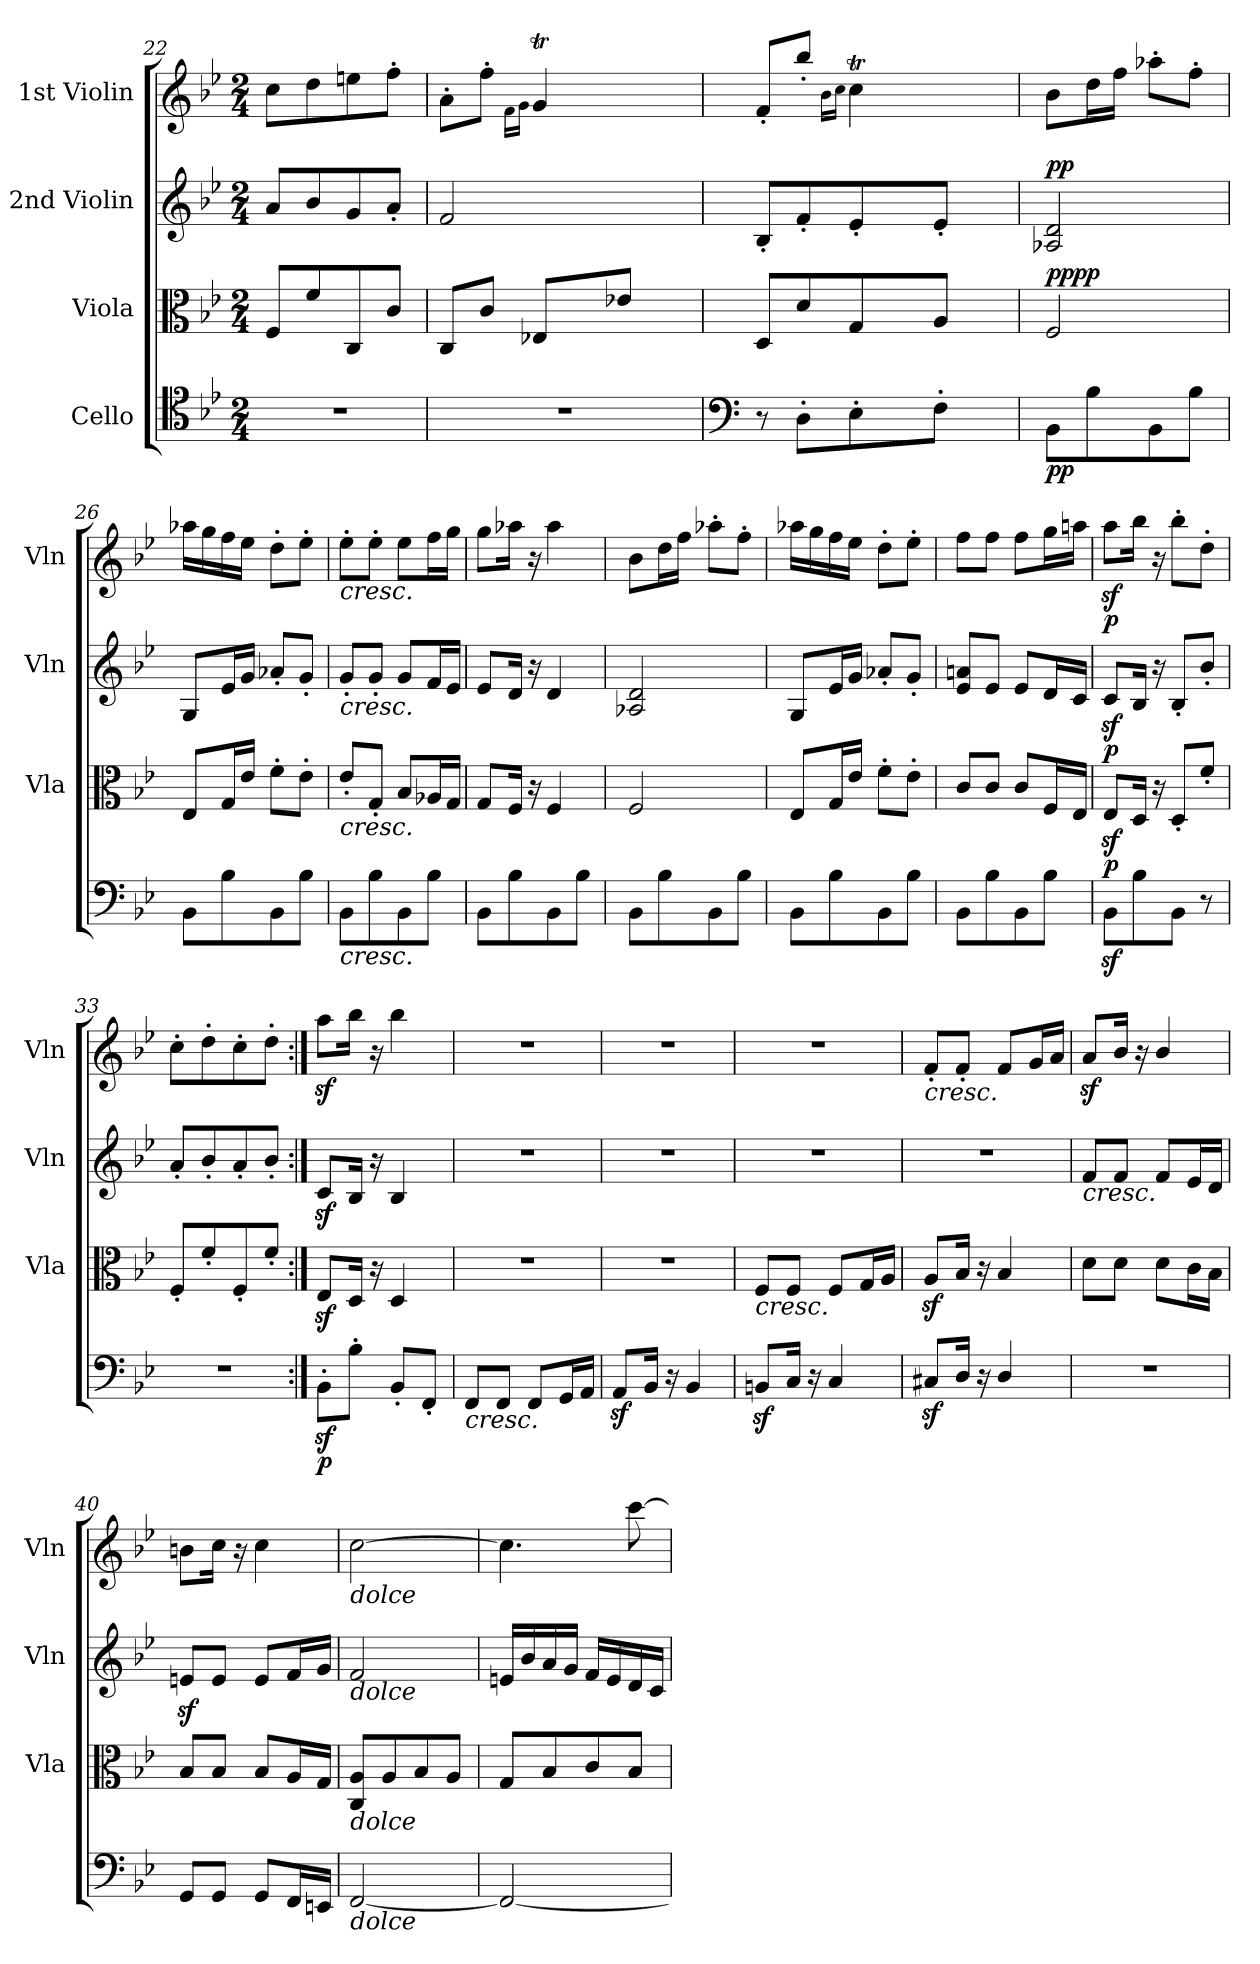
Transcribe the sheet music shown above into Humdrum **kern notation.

**kern	**dynam	**kern	**dynam	**kern	**dynam	**kern	**dynam
*part4	*part4	*part3	*part3	*part2	*part2	*part1	*part1
*staff4	*staff4	*staff3	*staff3	*staff2	*staff2	*staff1	*staff1
*I"Cello	*	*I"Viola	*	*I"2nd Violin	*	*I"1st Violin	*
*	*	*I'Vla	*	*I'Vln	*	*I'Vln	*
*clefC4	*	*clefC3	*	*clefG2	*	*clefG2	*
*k[b-e-]	*	*k[b-e-]	*	*k[b-e-]	*	*k[b-e-]	*
*B-:	*	*B-:	*	*B-:	*	*B-:	*
*M2/4	*	*M2/4	*	*M2/4	*	*M2/4	*
=22	=22	=22	=22	=22	=22	=22	=22
2r	.	8F/L	.	8a/L	.	8cc\L	.
.	.	8f/	.	8b-/	.	8dd\	.
.	.	8C/	.	8g/	.	8een\	.
.	.	8c/J	.	8a'/J	.	8ff'\J	.
=23	=23	=23	=23	=23	=23	=23	=23
*	*	*	*	*	*	*^	*
2r	.	8C/L	.	2f/	.	8a'\L	4ryy	.
.	.	8c/J	.	.	.	8ff'\J	.	.
.	.	.	.	.	.	.	16qf\LL	.
.	.	.	.	.	.	.	16qg\JJ	.
.	.	8E-X/L	.	.	.	4gT/	32g/LLLyy	.
.	.	.	.	.	.	.	32a/yy	.
.	.	.	.	.	.	.	32g/yy	.
.	.	.	.	.	.	.	32a/yy	.
.	.	8e-X/J	.	.	.	.	32g/yy	.
.	.	.	.	.	.	.	32a/yy	.
.	.	.	.	.	.	.	32f/yy	.
.	.	.	.	.	.	.	32g/JJJyy	.
!!LO:PB:g=z	!!
=24	=24	=24	=24	=24	=24	=24	=24	=24
*clefF4	*	*	*	*	*	*	*	*
8r	.	8D/L	.	8B-'/L	.	8f'/L	4ryy	.
8D'\L	.	8d/	.	8f'/	.	8bb-'/J	.	.
.	.	.	.	.	.	.	16qb-\LL	.
.	.	.	.	.	.	.	16qcc\JJ	.
8E-'\	.	8G/	.	8e-'/	.	4ccT\	32cc\LLLyy	.
.	.	.	.	.	.	.	32dd\yy	.
.	.	.	.	.	.	.	32cc\yy	.
.	.	.	.	.	.	.	32dd\yy	.
8F'\J	.	8A/J	.	8e-'/J	.	.	32cc\yy	.
.	.	.	.	.	.	.	32dd\yy	.
.	.	.	.	.	.	.	32b-\yy	.
.	.	.	.	.	.	.	32cc\JJJyy	.
=25	=25	=25	=25	=25	=25	=25	=25	=25
!	!LO:DY:b	!	!LO:DY:b	!	!	!	!	!
!	!	!	!LO:DY:n=1:a	!	!LO:DY:a	!	!	!
*	*	*	*	*	*	*v	*v	*
8BB-\L	pp	2F/	pp pp	2A-X/ 2d/	pp	8b-\L	.
8B-\	.	.	.	.	.	16dd\L	.
.	.	.	.	.	.	16ff\JJ	.
8BB-\	.	.	.	.	.	8aa-X'\L	.
8B-\J	.	.	.	.	.	8ff'\J	.
=26	=26	=26	=26	=26	=26	=26	=26
8BB-\L	.	8E-/L	.	8G/L	.	16aa-X\LL	.
.	.	.	.	.	.	16gg\	.
8B-\	.	16G/L	.	16e-/L	.	16ff\	.
.	.	16e-/JJ	.	16g/JJ	.	16ee-\JJ	.
8BB-\	.	8f'\L	.	8a-X'/L	.	8dd'\L	.
8B-\J	.	8e-'\J	.	8g'/J	.	8ee-'\J	.
=27	=27	=27	=27	=27	=27	=27	=27
!	!	!	!	!	!	!LO:TX:b:i:t=cresc.	!
!	!	!	!	!LO:TX:b:i:t=cresc.	!	!	!
!	!	!LO:TX:b:i:t=cresc.	!	!	!	!	!
!LO:TX:b:i:t=cresc.	!	!	!	!	!	!	!
8BB-\L	.	8e-'/L	.	8g'/L	.	8ee-'\L	.
8B-\	.	8G'/J	.	8g'/J	.	8ee-'\J	.
8BB-\	.	8B-/L	.	8g/L	.	8ee-\L	.
8B-\J	.	16A-X/L	.	16f/L	.	16ff\L	.
.	.	16G/JJ	.	16e-/JJ	.	16gg\JJ	.
=28	=28	=28	=28	=28	=28	=28	=28
8BB-\L	.	8G/L	.	8e-/L	.	8gg\L	.
8B-\	.	16F/Jk	.	16d/Jk	.	16aa-X\Jk	.
.	.	16r	.	16r	.	16r	.
8BB-\	.	4F/	.	4d/	.	4aa-\	.
8B-\J	.	.	.	.	.	.	.
=29	=29	=29	=29	=29	=29	=29	=29
8BB-\L	.	2F/	.	2A-X/ 2d/	.	8b-\L	.
8B-\	.	.	.	.	.	16dd\L	.
.	.	.	.	.	.	16ff\JJ	.
8BB-\	.	.	.	.	.	8aa-X'\L	.
8B-\J	.	.	.	.	.	8ff'\J	.
=30	=30	=30	=30	=30	=30	=30	=30
8BB-\L	.	8E-/L	.	8G/L	.	16aa-X\LL	.
.	.	.	.	.	.	16gg\	.
8B-\	.	16G/L	.	16e-/L	.	16ff\	.
.	.	16e-/JJ	.	16g/JJ	.	16ee-\JJ	.
8BB-\	.	8f'\L	.	8a-X'/L	.	8dd'\L	.
8B-\J	.	8e-'\J	.	8g'/J	.	8ee-'\J	.
!!LO:LB:g=z
=31	=31	=31	=31	=31	=31	=31	=31
8BB-\L	.	8c/L	.	8e-/ 8an/L	.	8ff\L	.
8B-\	.	8c/J	.	8e-/J	.	8ff\J	.
8BB-\	.	8c/L	.	8e-/L	.	8ff\L	.
8B-\J	.	16F/L	.	16d/L	.	16gg\L	.
.	.	16E-/JJ	.	16c/JJ	.	16aan\JJ	.
!!LO:LB:g=z
=32	=32	=32	=32	=32	=32	=32	=32
!	!	!	!LO:DY:b	!	!LO:DY:b	!	!LO:DY:b
8BB-z<\L	.	8E-z</L	p	8cz</L	p	8aaz<\L	p
8B-\	.	16D/Jk	.	16B-/Jk	.	16bb-\Jk	.
.	.	16r	.	16r	.	16r	.
8BB-\J	.	8D'/L	.	8B-'/L	.	8bb-'\L	.
8r	.	8f'/J	.	8b-'/J	.	8dd'\J	.
=33	=33	=33	=33	=33	=33	=33	=33
2r	.	8F'/L	.	8a'/L	.	8cc'\L	.
.	.	8f'/	.	8b-'/	.	8dd'\	.
.	.	8F'/	.	8a'/	.	8cc'\	.
.	.	8f'/J	.	8b-'/J	.	8dd'\J	.
=34:|!	=34:|!	=34:|!	=34:|!	=34:|!	=34:|!	=34:|!	=34:|!
!	!LO:DY:b	!	!	!	!	!	!
8BB-z<'\L	p	8E-z</L	.	8cz</L	.	8aaz<\L	.
8B-'\J	.	16D/Jk	.	16B-/Jk	.	16bb-\Jk	.
.	.	16r	.	16r	.	16r	.
8BB-'/L	.	4D/	.	4B-/	.	4bb-\	.
8FF'/J	.	.	.	.	.	.	.
=35	=35	=35	=35	=35	=35	=35	=35
!LO:TX:b:i:t=cresc.	!	!	!	!	!	!	!
8FF/L	.	2r	.	2r	.	2r	.
8FF/J	.	.	.	.	.	.	.
8FF/L	.	.	.	.	.	.	.
16GG/L	.	.	.	.	.	.	.
16AA/JJ	.	.	.	.	.	.	.
=36	=36	=36	=36	=36	=36	=36	=36
8AAz</L	.	2r	.	2r	.	2r	.
16BB-/Jk	.	.	.	.	.	.	.
16r	.	.	.	.	.	.	.
4BB-/	.	.	.	.	.	.	.
=37	=37	=37	=37	=37	=37	=37	=37
!	!	!LO:TX:b:i:t=cresc.	!	!	!	!	!
8BBnz</L	.	8F/L	.	2r	.	2r	.
16C/Jk	.	8F/J	.	.	.	.	.
16r	.	.	.	.	.	.	.
4C/	.	8F/L	.	.	.	.	.
.	.	16G/L	.	.	.	.	.
.	.	16A/JJ	.	.	.	.	.
=38	=38	=38	=38	=38	=38	=38	=38
!	!	!	!	!	!	!LO:TX:b:i:t=cresc.	!
8C#Xz</L	.	8Az</L	.	2r	.	8f'/L	.
16D/Jk	.	16B-/Jk	.	.	.	8f'/J	.
16r	.	16r	.	.	.	.	.
4D/	.	4B-/	.	.	.	8f/L	.
.	.	.	.	.	.	16g/L	.
.	.	.	.	.	.	16a/JJ	.
=39	=39	=39	=39	=39	=39	=39	=39
!	!	!	!	!LO:TX:b:i:t=cresc.	!	!	!
2r	.	8d\L	.	8f/L	.	8az</L	.
.	.	8d\J	.	8f/J	.	16b-/Jk	.
.	.	.	.	.	.	16r	.
.	.	8d\L	.	8f/L	.	4b-/	.
.	.	16c\L	.	16e-/L	.	.	.
.	.	16B-\JJ	.	16d/JJ	.	.	.
!!LO:PB:g=z
=40	=40	=40	=40	=40	=40	=40	=40
8GG/L	.	8B-/L	.	8enz>/L	.	8bn\L	.
8GG/J	.	8B-/J	.	8e/J	.	16cc\Jk	.
.	.	.	.	.	.	16r	.
8GG/L	.	8B-/L	.	8e/L	.	4cc\	.
16FF/L	.	16A/L	.	16f/L	.	.	.
16EEn/JJ	.	16G/JJ	.	16g/JJ	.	.	.
=41	=41	=41	=41	=41	=41	=41	=41
!	!	!	!	!	!	!LO:TX:b:i:t=dolce	!
!	!	!	!	!LO:TX:b:i:t=dolce	!	!	!
!	!	!LO:TX:b:i:t=dolce	!	!	!	!	!
!LO:TX:b:i:t=dolce	!	!	!	!	!	!	!
[2FF/	.	8C/ 8A/L	.	2f/	.	[2cc\	.
.	.	8A/	.	.	.	.	.
.	.	8B-/	.	.	.	.	.
.	.	8A/J	.	.	.	.	.
=42	=42	=42	=42	=42	=42	=42	=42
2FF/_	.	8G/L	.	16en/LL	.	4.cc\]	.
.	.	.	.	16b-/	.	.	.
.	.	8B-/	.	16a/	.	.	.
.	.	.	.	16g/JJ	.	.	.
.	.	8c/	.	16f/LL	.	.	.
.	.	.	.	16e/	.	.	.
.	.	8B-/J	.	16d/	.	[8ccc\	.
.	.	.	.	16c/JJ	.	.	.
=	=	=	=	=	=	=	=
*-	*-	*-	*-	*-	*-	*-	*-
